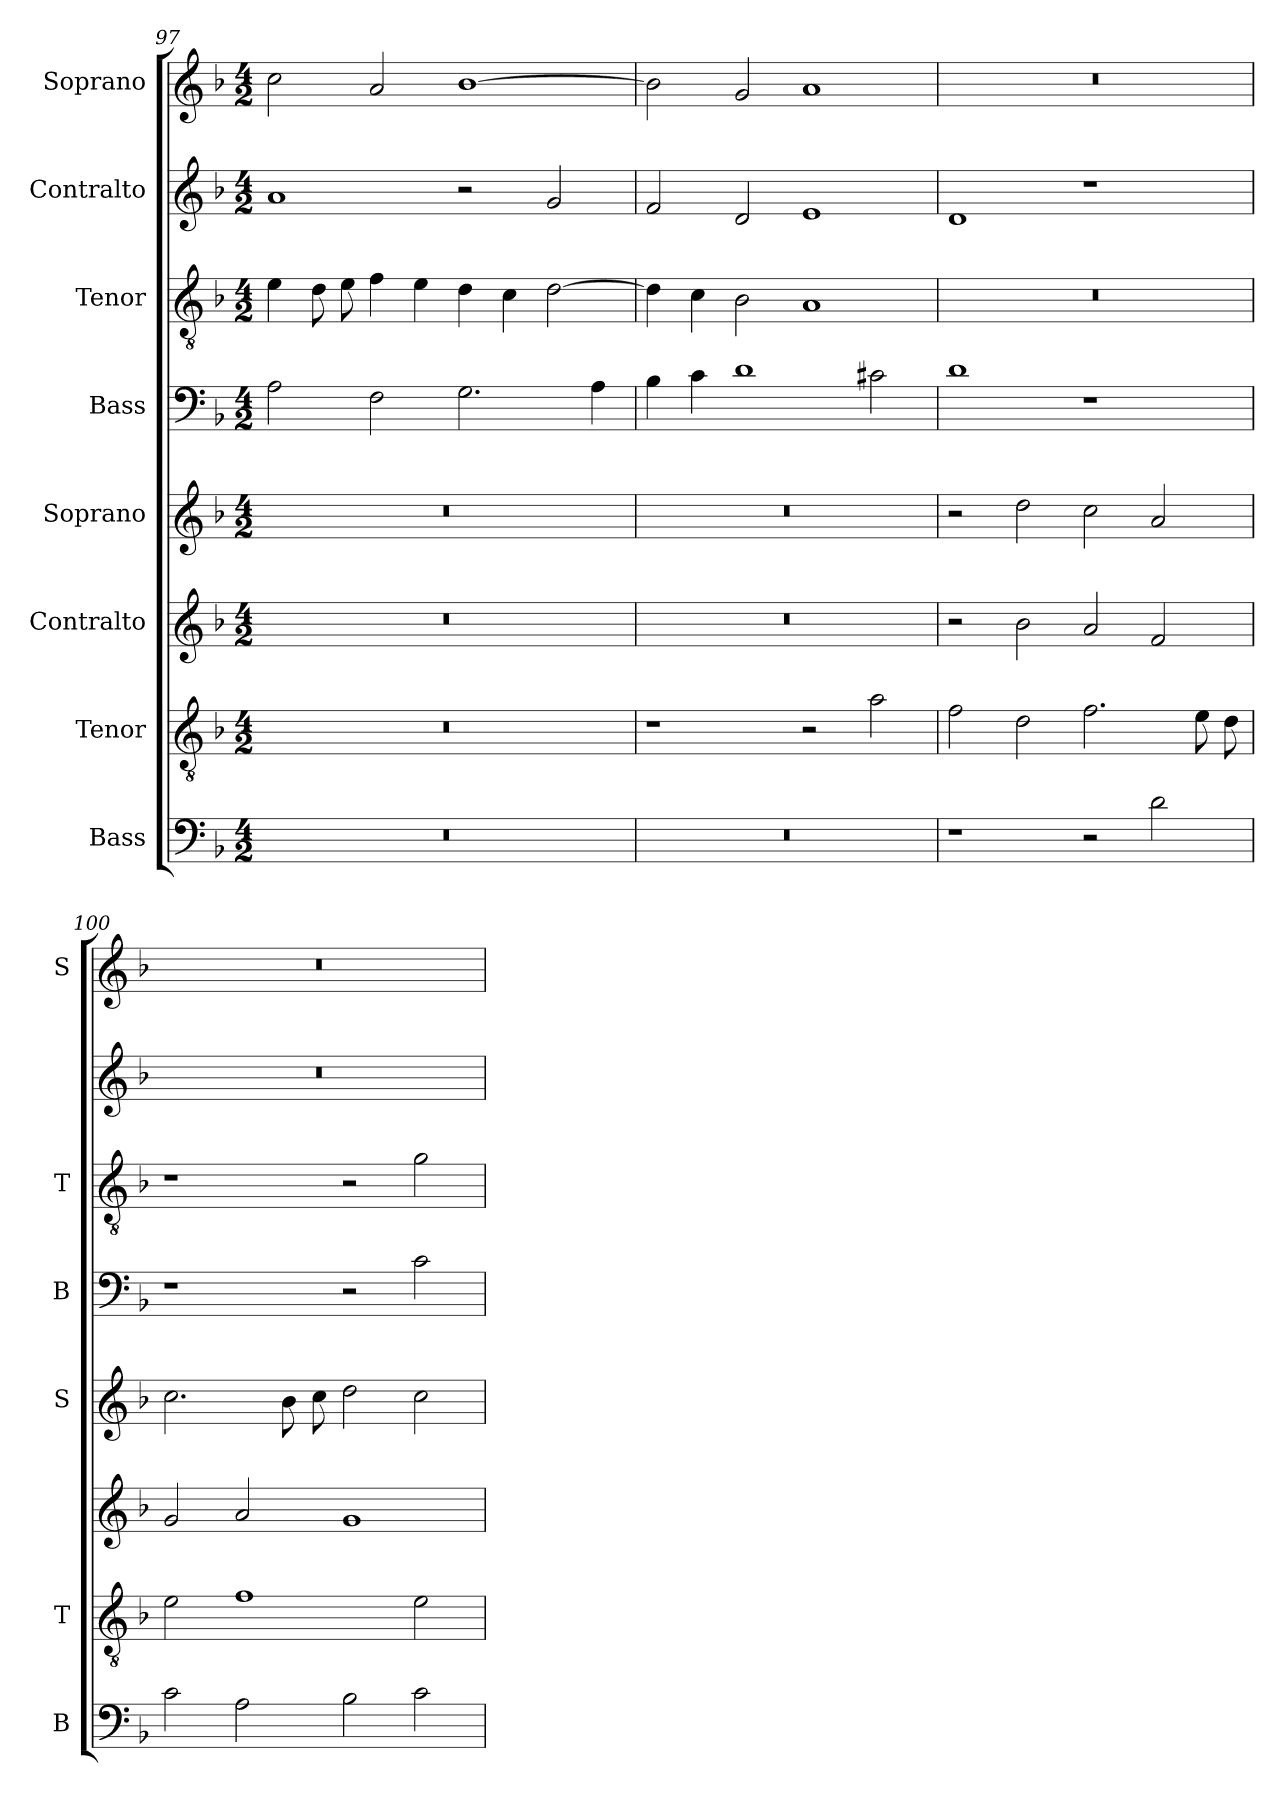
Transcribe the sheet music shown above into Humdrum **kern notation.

**kern	**kern	**kern	**kern	**kern	**kern	**kern	**kern
*part8	*part7	*part6	*part5	*part4	*part3	*part2	*part1
*staff8	*staff7	*staff6	*staff5	*staff4	*staff3	*staff2	*staff1
*I"Bass	*I"Tenor	*I"Contralto	*I"Soprano	*I"Bass	*I"Tenor	*I"Contralto	*I"Soprano
*I'B	*I'T	*	*I'S	*I'B	*I'T	*	*I'S
*clefF4	*clefGv2	*clefG2	*clefG2	*clefF4	*clefGv2	*clefG2	*clefG2
*k[b-]	*k[b-]	*k[b-]	*k[b-]	*k[b-]	*k[b-]	*k[b-]	*k[b-]
*G:dor	*G:dor	*G:dor	*G:dor	*G:dor	*G:dor	*G:dor	*G:dor
*M4/2	*M4/2	*M4/2	*M4/2	*M4/2	*M4/2	*M4/2	*M4/2
=97	=97	=97	=97	=97	=97	=97	=97
0r	0r	0r	0r	2A	4e	1a	2cc
.	.	.	.	.	8d	.	.
.	.	.	.	.	8e	.	.
.	.	.	.	2F	4f	.	2a
.	.	.	.	.	4e	.	.
.	.	.	.	2.G	4d	2r	[1b-
.	.	.	.	.	4c	.	.
.	.	.	.	.	[2d	2g	.
.	.	.	.	4A	.	.	.
=98	=98	=98	=98	=98	=98	=98	=98
0r	1r	0r	0r	4B-	4d]	2f	2b-]
.	.	.	.	4c	4c	.	.
.	.	.	.	1d	2B-	2d	2g
.	2r	.	.	.	1A	1e	1a
.	2a	.	.	2c#X	.	.	.
=99	=99	=99	=99	=99	=99	=99	=99
1r	2f	2r	2r	1d	0r	1d	0r
.	2d	2b-	2dd	.	.	.	.
2r	2.f	2a	2cc	1r	.	1r	.
2d	.	2f	2a	.	.	.	.
.	8e	.	.	.	.	.	.
.	8d	.	.	.	.	.	.
=100	=100	=100	=100	=100	=100	=100	=100
2c	2e	2g	2.cc	1r	1r	0r	0r
2A	1f	2a	.	.	.	.	.
.	.	.	8b-	.	.	.	.
.	.	.	8cc	.	.	.	.
2B-	.	1g	2dd	2r	2r	.	.
2c	2e	.	2cc	2c	2g	.	.
=	=	=	=	=	=	=	=
*-	*-	*-	*-	*-	*-	*-	*-
